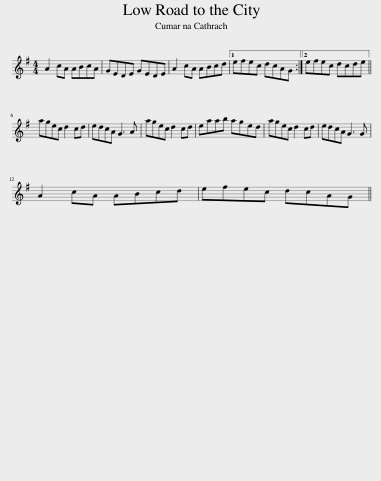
X:1
L:1/8
M:4/4
I:linebreak $
K:G
V:1 treble
V:1
 A2 cA ABcA | GEDE GEDE | A2 cA ABcd |1 efec dcAG :|2 efec dcde ||$ %5
 agec d2 cd | edcA G3 A | agec d2 cd | eaab aged | agec d2 cd | %10
 edcA G3 G |$ A2 cA ABcd | efec dcAG || %13
